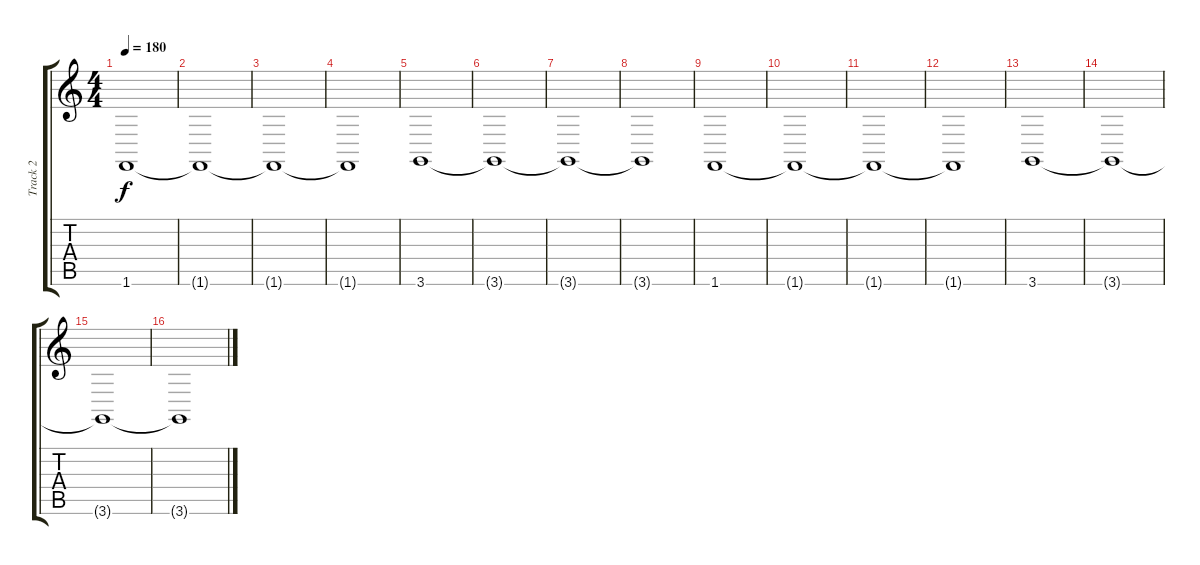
\track ("Track 2" "Track 2") {instrument acousticgrandpiano}
\staff {score tabs}
\tuning (E4 B3 G3 D3 A2 E2) {hide}
\ts (4 4)
\tempo 180
\clef g2
\ks c
1.6.1{dy f} |
1.6{t}.1 |
1.6{t}.1 |
1.6{t}.1 |
3.6.1 |
3.6{t}.1 |
3.6{t}.1 |
3.6{t}.1 |
1.6.1 |
1.6{t}.1 |
1.6{t}.1 |
1.6{t}.1 |
3.6.1 |
3.6{t}.1 |
3.6{t}.1 |
3.6{t}.1
